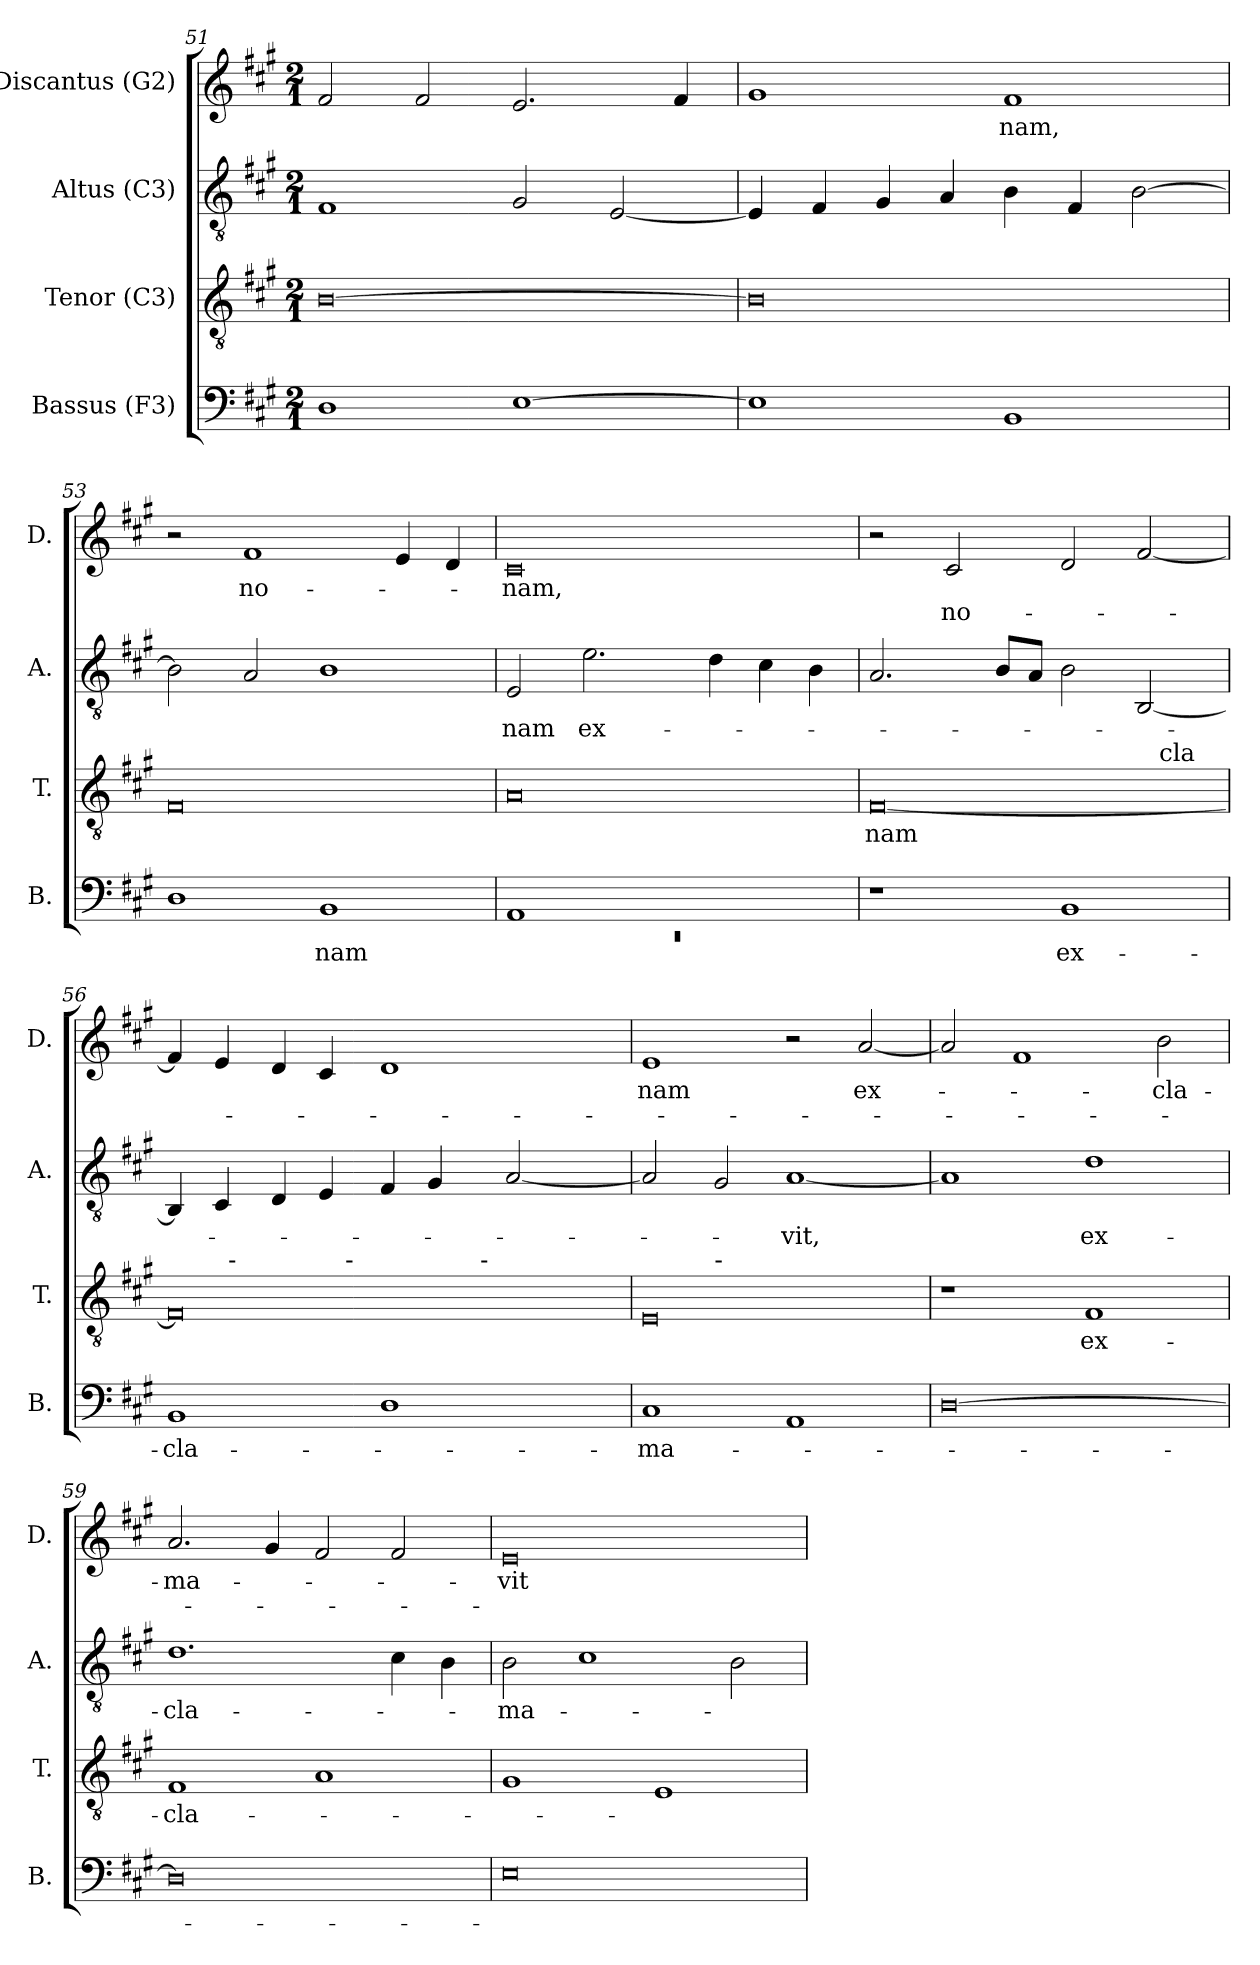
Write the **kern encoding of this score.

**kern	**text	**kern	**text	**kern	**text	**kern	**text	**text
*part4	*part4	*part3	*part3	*part2	*part2	*part1	*part1	*part1
*staff4	*staff4	*staff3	*staff3	*staff2	*staff2	*staff1	*staff1	*staff1
*I"Bassus (F3)	*	*I"Tenor (C3)	*	*I"Altus (C3)	*	*I"Discantus (G2)	*	*
*I'B.	*	*I'T.	*	*I'A.	*	*I'D.	*	*
*clefF4	*	*clefGv2	*	*clefGv2	*	*clefG2	*	*
*k[f#c#g#]	*	*k[f#c#g#]	*	*k[f#c#g#]	*	*k[f#c#g#]	*	*
*A:	*	*A:	*	*A:	*	*A:	*	*
*M2/1	*	*M2/1	*	*M2/1	*	*M2/1	*	*
=51	=51	=51	=51	=51	=51	=51	=51	=51
1D	.	[>0B	.	1F#	.	2f#/	.	.
.	.	.	.	.	.	2f#/	.	.
[>1E	.	.	.	2G#/	.	2.e/	.	.
.	.	.	.	[<2E/	.	.	.	.
.	.	.	.	.	.	4f#/	.	.
=52	=52	=52	=52	=52	=52	=52	=52	=52
1E]	.	0B]	.	4E/]	.	1g#	.	.
.	.	.	.	4F#/	.	.	.	.
.	.	.	.	4G#/	.	.	.	.
.	.	.	.	4A/	.	.	.	.
!	!	!	!	!	!	!	!LO:LY:b	!
1BB	.	.	.	4B\	.	1f#	-nam,	.
.	.	.	.	4F#/	.	.	.	.
.	.	.	.	[<2B\	.	.	.	.
!!LO:LB:g=z
=53	=53	=53	=53	=53	=53	=53	=53	=53
1D	.	0F#	.	2B\]	.	2r	.	.
!	!	!	!	!	!	!	!LO:LY:b	!
.	.	.	.	2A/	.	1f#	no-	.
!	!LO:LY:b	!	!	!	!	!	!	!
1BB	-nam	.	.	1B	.	.	.	.
.	.	.	.	.	.	4e/	.	.
.	.	.	.	.	.	4d/	.	.
=54	=54	=54	=54	=54	=54	=54	=54	=54
*^	*	*	*	*	*	*	*	*
!	!LO:N:vis=1	!	!	!	!	!LO:LY:b	!	!LO:LY:b	!
1AA	0rEE	.	0A	.	2E/	-nam	0c#	-nam,	.
!	!	!	!	!	!	!LO:LY:b	!	!	!
.	.	.	.	.	2.e\	ex-	.	.	.
1ryy	.	.	.	.	.	.	.	.	.
.	.	.	.	.	4d\	.	.	.	.
.	.	.	.	.	4c#\	.	.	.	.
.	.	.	.	.	4B\	.	.	.	.
*v	*v	*	*	*	*	*	*	*	*
=55	=55	=55	=55	=55	=55	=55	=55	=55
!	!	!	!LO:LY:b	!	!	!	!	!
*	*	*^	*	*	*	*	*	*
1r	.	[<0F#	1ryy	-nam	2.A/	.	2r	.	.
!	!	!	!	!	!	!	!	!	!LO:LY:b
.	.	.	.	.	.	.	2c#/	.	no-
.	.	.	.	.	8B/L	.	.	.	.
.	.	.	.	.	8A/J	.	.	.	.
!	!LO:LY:b	!	!	!	!	!	!	!	!
1BB	ex-	.	2ryy	.	2B\	.	2d/	.	.
.	.	.	16ryy	.	[<2BB/	.	[<2f#/	.	.
!	!	!	!LO:TX:a:t=cla	!	!	!	!	!	!
.	.	.	4..ryy	.	.	.	.	.	.
=56	=56	=56	=56	=56	=56	=56	=56	=56	=56
!	!LO:LY:b	!	!	!	!	!	!	!	!
*	*	*^	*^	*	*	*	*	*	*
1BB	-cla-	0F#]	4ryy	2ryy	1ryy	.	4BB/]	.	4f#/]	.	.
.	.	.	32ryy	.	.	.	4C#/	.	4e/	.	.
!	!	!	!LO:TX:a:t=-	!	!	!	!	!	!	!	!
.	.	.	1ryy	.	.	.	.	.	.	.	.
.	.	.	.	4ryy	.	.	4D/	.	4d/	.	.
.	.	.	.	16.ryy	.	.	4E/	.	4c#/	.	.
!	!	!	!	!LO:TX:a:t=-	!	!	!	!	!	!	!
.	.	.	.	1ryy	.	.	.	.	.	.	.
1D	.	.	.	.	4ryy	.	4F#/	.	1d	.	.
.	.	.	.	.	8ryy	.	4G#/	.	.	.	.
.	.	.	2ryy	.	.	.	.	.	.	.	.
.	.	.	.	.	32ryy	.	.	.	.	.	.
!	!	!	!	!	!LO:TX:a:t=-	!	!	!	!	!	!
.	.	.	.	.	2ryy	.	.	.	.	.	.
.	.	.	.	.	.	.	[<2A/	.	.	.	.
.	.	.	8..ryy	.	.	.	.	.	.	.	.
.	.	.	.	8ryy	.	.	.	.	.	.	.
.	.	.	.	.	16.ryy	.	.	.	.	.	.
.	.	.	.	32ryy	.	.	.	.	.	.	.
!!LO:LB:g=z
=57	=57	=57	=57	=57	=57	=57	=57	=57	=57	=57	=57
!	!LO:LY:b	!	!	!	!	!	!	!	!	!LO:LY:b	!
*	*	*	*v	*v	*v	*	*	*	*	*	*
1C#	-ma-	0E	2ryy	.	2A/]	.	1e	nam	.
!	!	!	!LO:TX:a:t=-	!	!	!	!	!	!
.	.	.	1.ryy	.	2G#/	.	.	.	.
!	!	!	!	!	!	!LO:LY:b	!	!	!
1AA	.	.	.	.	[<1A	-vit,	2r	.	.
!	!	!	!	!	!	!	!	!LO:LY:b	!
.	.	.	.	.	.	.	[<2a/	ex-	.
*	*	*v	*v	*	*	*	*	*	*
=58	=58	=58	=58	=58	=58	=58	=58	=58
[>0D	.	1r	.	1A]	.	2a/]	.	.
.	.	.	.	.	.	1f#	.	.
!	!	!	!LO:LY:b	!	!LO:LY:b	!	!	!
.	.	1F#	ex-	1d	ex-	.	.	.
!	!	!	!	!	!	!	!LO:LY:b	!
.	.	.	.	.	.	2b\	-cla-	.
=59	=59	=59	=59	=59	=59	=59	=59	=59
!	!	!	!LO:LY:b	!	!LO:LY:b	!	!LO:LY:b	!
0D]	.	1F#	-cla-	1.d	-cla-	2.a/	-ma-	.
.	.	.	.	.	.	4g#/	.	.
.	.	1A	.	.	.	2f#/	.	.
.	.	.	.	4c#\	.	2f#/	.	.
.	.	.	.	4B\	.	.	.	.
=60	=60	=60	=60	=60	=60	=60	=60	=60
!	!	!	!	!	!LO:LY:b	!	!LO:LY:b:rj	!
0E	.	1G#	.	2B\	-ma-	0e	-vit	.
.	.	.	.	1c#	.	.	.	.
.	.	1E	.	.	.	.	.	.
.	.	.	.	2B\	.	.	.	.
=	=	=	=	=	=	=	=	=
*-	*-	*-	*-	*-	*-	*-	*-	*-
